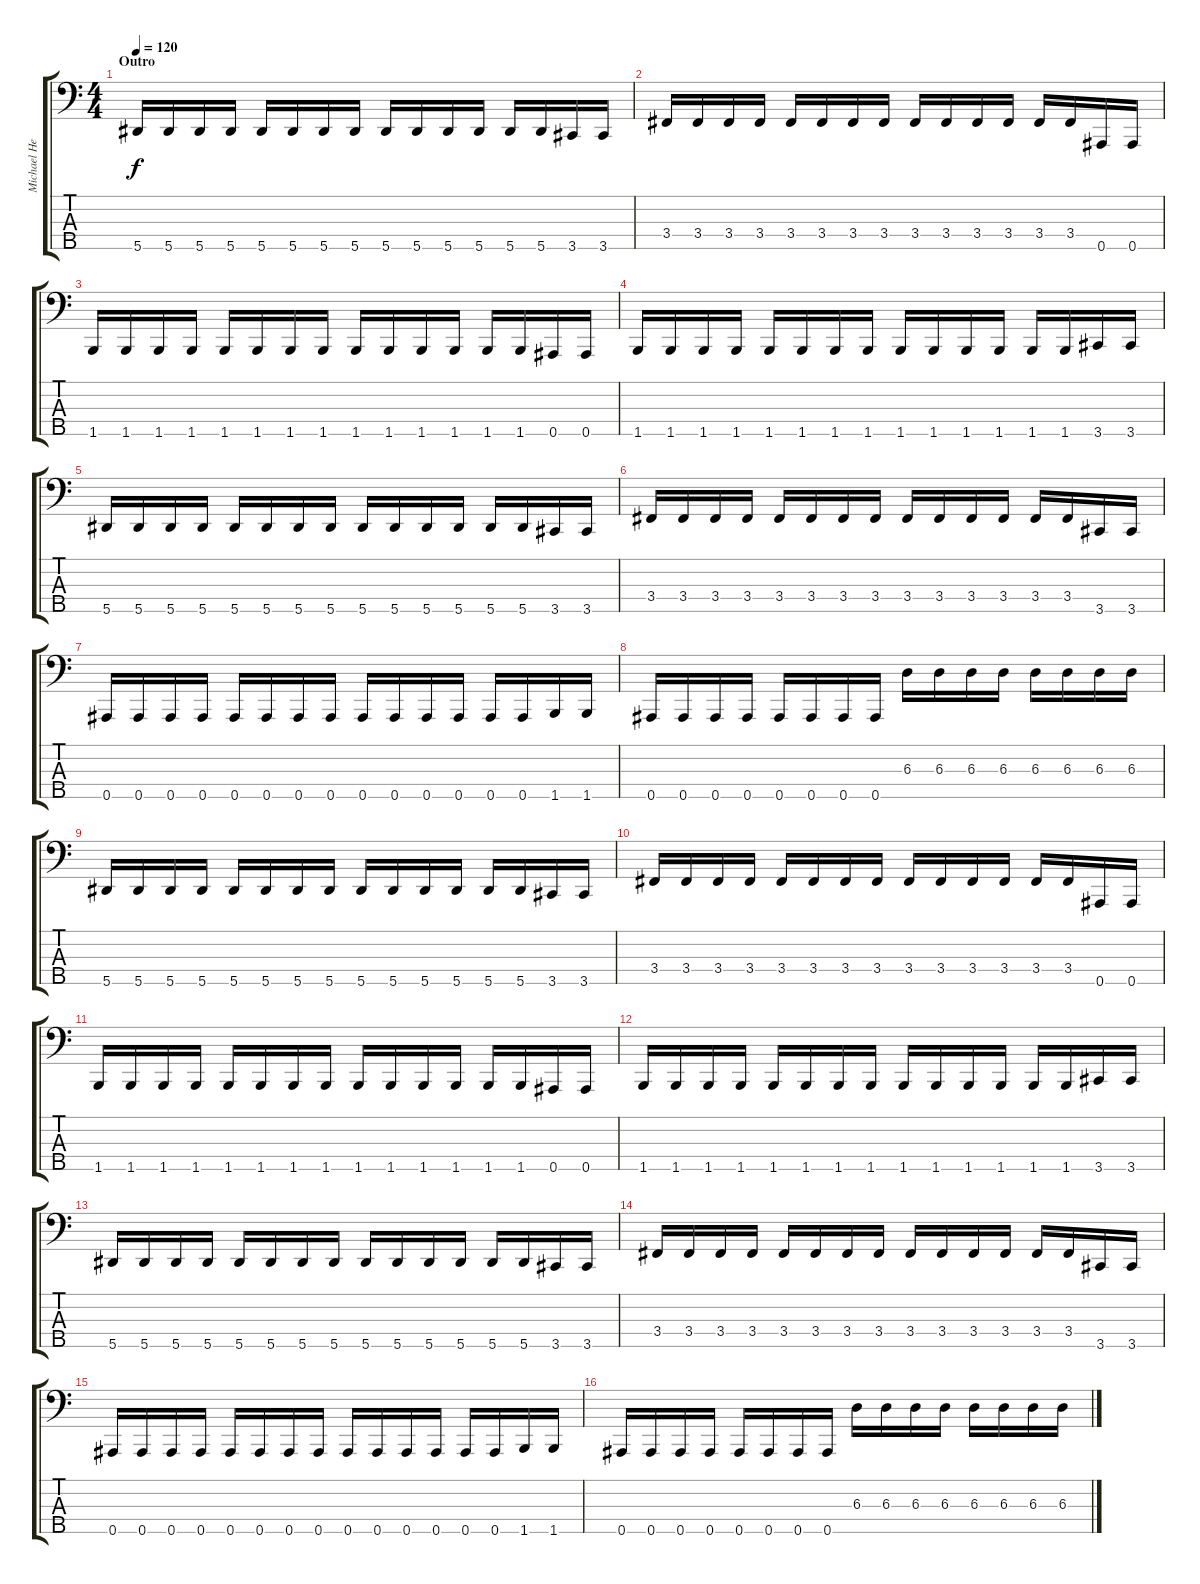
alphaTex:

\track ("Michael Hedlund" "Michael He") {instrument electricbassfinger}
\staff {score tabs}
\tuning (Gb2 Db2 Ab1 Eb1 Bb0) {hide}
\ts (4 4)
\section ("" "Outro")
\tempo 120
\clef f4
\ks c
5.5.16{dy f} 5.5.16 5.5.16 5.5.16 5.5.16 5.5.16 5.5.16 5.5.16 5.5.16 5.5.16 5.5.16 5.5.16 5.5.16 5.5.16 3.5.16 3.5.16 |
3.4.16 3.4.16 3.4.16 3.4.16 3.4.16 3.4.16 3.4.16 3.4.16 3.4.16 3.4.16 3.4.16 3.4.16 3.4.16 3.4.16 0.5.16 0.5.16 |
1.5.16 1.5.16 1.5.16 1.5.16 1.5.16 1.5.16 1.5.16 1.5.16 1.5.16 1.5.16 1.5.16 1.5.16 1.5.16 1.5.16 0.5.16 0.5.16 |
1.5.16 1.5.16 1.5.16 1.5.16 1.5.16 1.5.16 1.5.16 1.5.16 1.5.16 1.5.16 1.5.16 1.5.16 1.5.16 1.5.16 3.5.16 3.5.16 |
5.5.16 5.5.16 5.5.16 5.5.16 5.5.16 5.5.16 5.5.16 5.5.16 5.5.16 5.5.16 5.5.16 5.5.16 5.5.16 5.5.16 3.5.16 3.5.16 |
3.4.16 3.4.16 3.4.16 3.4.16 3.4.16 3.4.16 3.4.16 3.4.16 3.4.16 3.4.16 3.4.16 3.4.16 3.4.16 3.4.16 3.5.16 3.5.16 |
0.5.16 0.5.16 0.5.16 0.5.16 0.5.16 0.5.16 0.5.16 0.5.16 0.5.16 0.5.16 0.5.16 0.5.16 0.5.16 0.5.16 1.5.16 1.5.16 |
0.5.16 0.5.16 0.5.16 0.5.16 0.5.16 0.5.16 0.5.16 0.5.16 6.3.16 6.3.16 6.3.16 6.3.16 6.3.16 6.3.16 6.3.16 6.3.16 |
5.5.16 5.5.16 5.5.16 5.5.16 5.5.16 5.5.16 5.5.16 5.5.16 5.5.16 5.5.16 5.5.16 5.5.16 5.5.16 5.5.16 3.5.16 3.5.16 |
3.4.16 3.4.16 3.4.16 3.4.16 3.4.16 3.4.16 3.4.16 3.4.16 3.4.16 3.4.16 3.4.16 3.4.16 3.4.16 3.4.16 0.5.16 0.5.16 |
1.5.16 1.5.16 1.5.16 1.5.16 1.5.16 1.5.16 1.5.16 1.5.16 1.5.16 1.5.16 1.5.16 1.5.16 1.5.16 1.5.16 0.5.16 0.5.16 |
1.5.16 1.5.16 1.5.16 1.5.16 1.5.16 1.5.16 1.5.16 1.5.16 1.5.16 1.5.16 1.5.16 1.5.16 1.5.16 1.5.16 3.5.16 3.5.16 |
5.5.16 5.5.16 5.5.16 5.5.16 5.5.16 5.5.16 5.5.16 5.5.16 5.5.16 5.5.16 5.5.16 5.5.16 5.5.16 5.5.16 3.5.16 3.5.16 |
3.4.16 3.4.16 3.4.16 3.4.16 3.4.16 3.4.16 3.4.16 3.4.16 3.4.16 3.4.16 3.4.16 3.4.16 3.4.16 3.4.16 3.5.16 3.5.16 |
0.5.16 0.5.16 0.5.16 0.5.16 0.5.16 0.5.16 0.5.16 0.5.16 0.5.16 0.5.16 0.5.16 0.5.16 0.5.16 0.5.16 1.5.16 1.5.16 |
0.5.16 0.5.16 0.5.16 0.5.16 0.5.16 0.5.16 0.5.16 0.5.16 6.3.16 6.3.16 6.3.16 6.3.16 6.3.16 6.3.16 6.3.16 6.3.16
